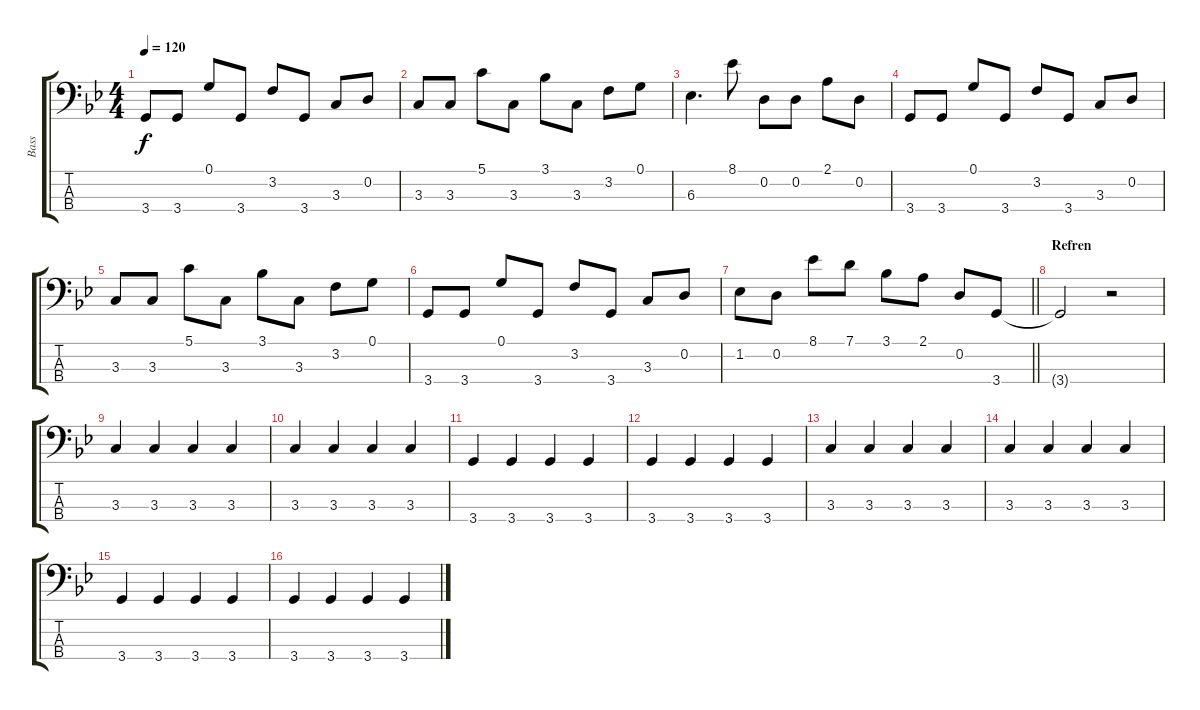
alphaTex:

\track ("Bass" "Bass") {instrument electricbassfinger}
\staff {score tabs}
\tuning (G2 D2 A1 E1) {hide}
\ts (4 4)
\tempo 120
\clef f4
\ks bb
3.4.8{dy f} 3.4.8 0.1.8 3.4.8 3.2.8 3.4.8 3.3.8 0.2.8 |
3.3.8 3.3.8 5.1.8 3.3.8 3.1.8 3.3.8 3.2.8 0.1.8 |
6.3.4{d} 8.1.8 0.2.8 0.2.8 2.1.8 0.2.8 |
3.4.8 3.4.8 0.1.8 3.4.8 3.2.8 3.4.8 3.3.8 0.2.8 |
3.3.8 3.3.8 5.1.8 3.3.8 3.1.8 3.3.8 3.2.8 0.1.8 |
3.4.8 3.4.8 0.1.8 3.4.8 3.2.8 3.4.8 3.3.8 0.2.8 |
\barLineRight lightlight
1.2.8 0.2.8 8.1.8 7.1.8 3.1.8 2.1.8 0.2.8 3.4.8 |
\section ("" "Refren")
3.4{t}.2 r.2 |
3.3.4 3.3.4 3.3.4 3.3.4 |
3.3.4 3.3.4 3.3.4 3.3.4 |
3.4.4 3.4.4 3.4.4 3.4.4 |
3.4.4 3.4.4 3.4.4 3.4.4 |
3.3.4 3.3.4 3.3.4 3.3.4 |
3.3.4 3.3.4 3.3.4 3.3.4 |
3.4.4 3.4.4 3.4.4 3.4.4 |
3.4.4 3.4.4 3.4.4 3.4.4
